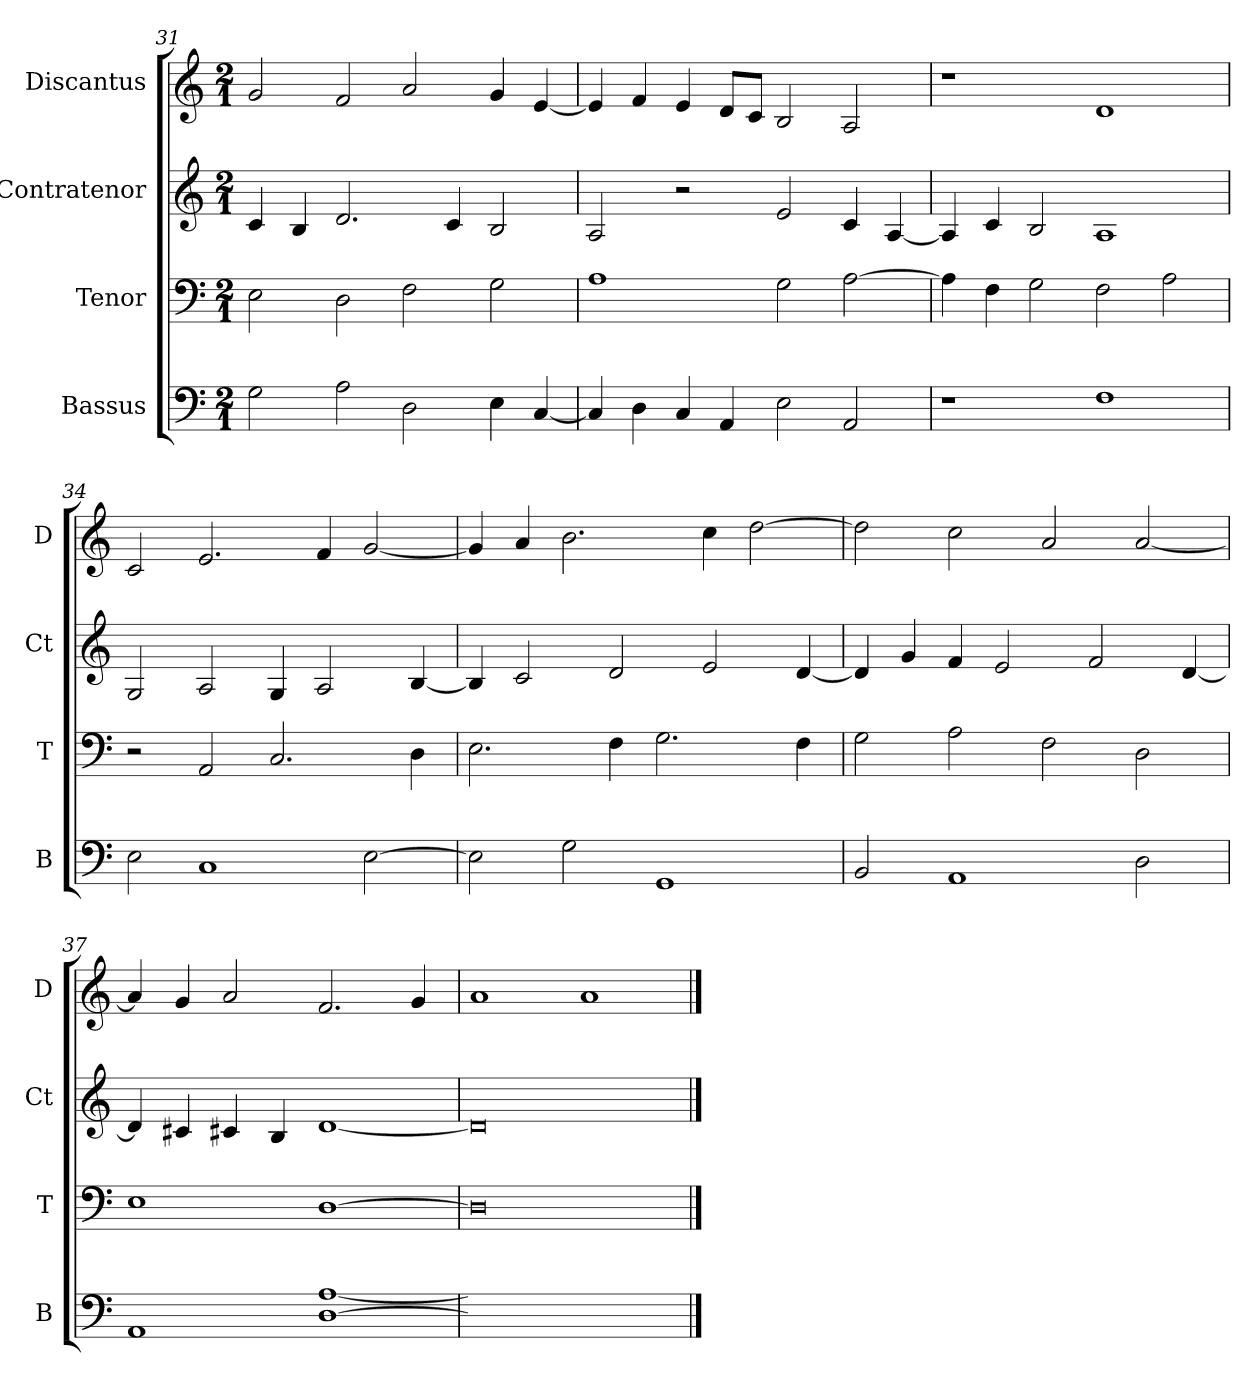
**kern	**kern	**kern	**kern
*part4	*part3	*part2	*part1
*staff4	*staff3	*staff2	*staff1
*I"Bassus	*I"Tenor	*I"Contratenor	*I"Discantus
*I'B	*I'T	*I'Ct	*I'D
*clefF4	*clefF4	*clefG2	*clefG2
*k[]	*k[]	*k[]	*k[]
*M2/1	*M2/1	*M2/1	*M2/1
=31	=31	=31	=31
2G\	2E\	4c/	2g/
.	.	4B/	.
2A\	2D\	2.d/	2f/
2D\	2F\	.	2a/
.	.	4c/	.
4E\	2G\	2B/	4g/
[4C/	.	.	[4e/
=32	=32	=32	=32
4C/]	1A	2A/	4e/]
4D\	.	.	4f/
4C/	.	2r	4e/
4AA/	.	.	8d/L
.	.	.	8c/J
2E\	2G\	2e/	2B/
2AA/	[2A\	4c/	2A/
.	.	[4A/	.
=33	=33	=33	=33
1r	4A\]	4A/]	1r
.	4F\	4c/	.
.	2G\	2B/	.
1F	2F\	1A	1d
.	2A\	.	.
=34	=34	=34	=34
2E\	2r	2G/	2c/
1C	2AA/	2A/	2.e/
.	2.C/	4G/	.
.	.	2A/	4f/
[2E\	.	.	[2g/
.	4D\	[4B/	.
=35	=35	=35	=35
2E\]	2.E\	4B/]	4g/]
.	.	2c/	4a/
2G\	.	.	2.b\
.	4F\	2d/	.
1GG	2.G\	.	.
.	.	2e/	4cc\
.	.	.	[2dd\
.	4F\	[4d/	.
=36	=36	=36	=36
2BB/	2G\	4d/]	2dd\]
.	.	4g/	.
1AA	2A\	4f/	2cc\
.	.	2e/	.
.	2F\	.	2a/
.	.	2f/	.
2D\	2D\	.	[2a/
.	.	[4d/	.
=37	=37	=37	=37
*^	*	*	*
1AA	1ryy	1E	4d/]	4a/]
.	.	.	4c#X/	4g/
.	.	.	4c#X/	2a/
.	.	.	4B/	.
[1D\	[1A/	[1D	[1d	2.f/
.	.	.	.	4g/
=38	=38	=38	=38	=38
0D\yy]	0A/yy]	0D]	0d]	1a
.	.	.	.	1a
*v	*v	*	*	*
==	==	==	==
*-	*-	*-	*-
